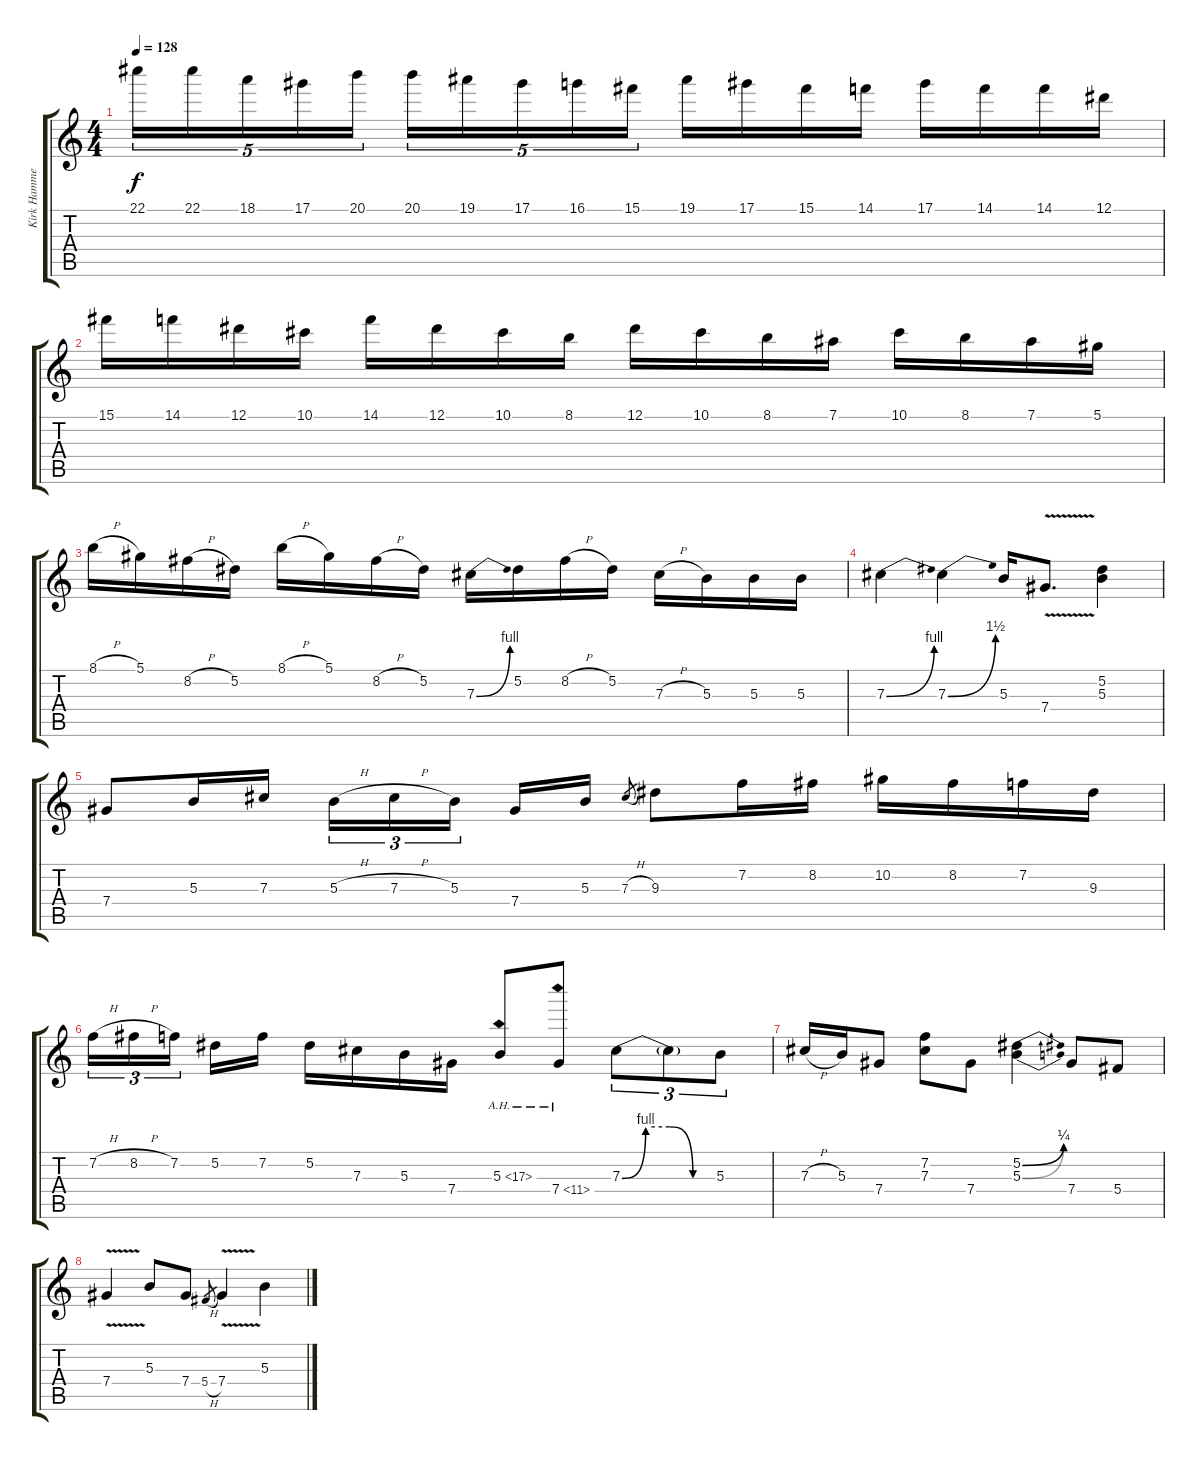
\track ("Kirk Hammett" "Kirk Hamme") {instrument electricguitarjazz}
\staff {score tabs}
\tuning (Eb4 Bb3 Gb3 Db3 Ab2 Eb2) {hide}
\ts (4 4)
\tempo 128
\clef g2
\ks c
22.1.16{tu (5 4) dy f} 22.1.16{tu (5 4)} 18.1.16{tu (5 4)} 17.1.16{tu (5 4)} 20.1.16{tu (5 4)} 20.1.16{tu (5 4)} 19.1.16{tu (5 4)} 17.1.16{tu (5 4)} 16.1.16{tu (5 4)} 15.1.16{tu (5 4)} 19.1.16 17.1.16 15.1.16 14.1.16 17.1.16 14.1.16 14.1.16 12.1.16 |
15.1.16 14.1.16 12.1.16 10.1.16 14.1.16 12.1.16 10.1.16 8.1.16 12.1.16 10.1.16 8.1.16 7.1.16 10.1.16 8.1.16 7.1.16 5.1.16 |
8.1{h}.16 5.1.16 8.2{h}.16 5.2.16 8.1{h}.16 5.1.16 8.2{h}.16 5.2.16 7.3{be (bend 0 0 60 4)}.16 5.2.16 8.2{h}.16 5.2.16 7.3{h}.16 5.3.16 5.3.16 5.3.16 |
7.3{be (bend 0 0 60 4)}.4 7.3{be (bend 0 0 60 6)}.4 5.3.16 7.4{v}.8{d} (5.2 5.3).4 |
7.4.8 5.3.16 7.3.16 5.3{h}.16{tu (3 2)} 7.3{h}.16{tu (3 2)} 5.3.16{tu (3 2) beam splitsecondary} 7.4.16 5.3.16 7.3{h}.8{gr} 9.3.8 7.2.16 8.2.16 10.2.16 8.2.16 7.2.16 9.3.16 |
7.2{h}.16{tu (3 2)} 8.2{h}.16{tu (3 2)} 7.2.16{tu (3 2) beam splitsecondary} 5.2.16 7.2.16 5.2.16 7.3.16 5.3.16 7.4.16 5.3{ah 12}.8 7.4{ah 4}.8 7.3{be (custom 0 0 15 4 30 4 45 0 60 0)}.8{tu (3 2)} 7.3{t}.8{tu (3 2)} 5.3.8{tu (3 2)} |
7.3{h}.16 5.3.16 7.4.8 (7.2 7.3).8 7.4.8 (5.2{be (bend 0 0 60 1)} 5.3{be (bend 0 0 60 1)}).4 7.4.8 5.4.8 |
7.4{v}.4 5.3.8 7.4.8 5.4{h}.8{gr} 7.4{v}.4 5.3.4
